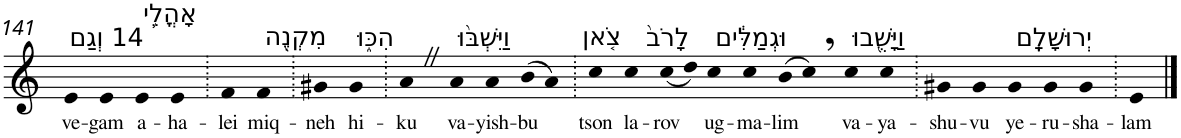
**kern	**text
*part1	*part1
*staff1	*staff1
*I"Piano	*
*I'Pno	*
!!LO:PB:g=z
*clefG2	*
*k[]	*
=141	=141
!LO:TX:a:t=14 וְגַם	!
!	!LO:LY:b
4e	ve-
!	!LO:LY:b
4e	-gam
!LO:TX:a:t=אָהֳלֵ֥י	!
!	!LO:LY:b
4e	a-
!	!LO:LY:b
4e	-ha-
=142.	=142.
!	!LO:LY:b
4f	-lei
!LO:TX:a:t=מִקְנֶ֖ה	!
!	!LO:LY:b
4f	miq-
=143.	=143.
!	!LO:LY:b
4g#X	-neh
!LO:TX:a:t=הִכּ֑וּ	!
!	!LO:LY:b
4g#	hi-
=144.	=144.
!	!LO:LY:b
4aZ	-ku
!LO:TX:a:t=וַיִּשְׁבּ֨וּ	!
!	!LO:LY:b
4a	va-
!	!LO:LY:b
4a	-yish-
!	!LO:LY:b
(>8b	-bu
8a)	.
=145.	=145.
!LO:TX:a:t=צֹ֤אן	!
!	!LO:LY:b
4cc	tson
!LO:TX:a:t=לָרֹב֙	!
!	!LO:LY:b
4cc	la-
!	!LO:LY:b
(<8cc	-rov
8dd)	.
!LO:TX:a:t=וּגְמַלִּ֔ים	!
!	!LO:LY:b
4cc	ug-
!	!LO:LY:b
4cc	-ma-
!	!LO:LY:b
(>8b	-lim
8cc,)	.
!LO:TX:a:t=וַיָּשֻׁ֖בוּ	!
!	!LO:LY:b
4cc	va-
!	!LO:LY:b
4cc	-ya-
=146.	=146.
!	!LO:LY:b
4g#X	-shu-
!	!LO:LY:b
4g#	-vu
!LO:TX:a:t=יְרוּשָׁלִָֽם	!
!	!LO:LY:b
4g#	ye-
!	!LO:LY:b
4g#	-ru-
!	!LO:LY:b
4g#	-sha-
=147.	=147.
!	!LO:LY:b
4e	-lam
==	==
*-	*-
